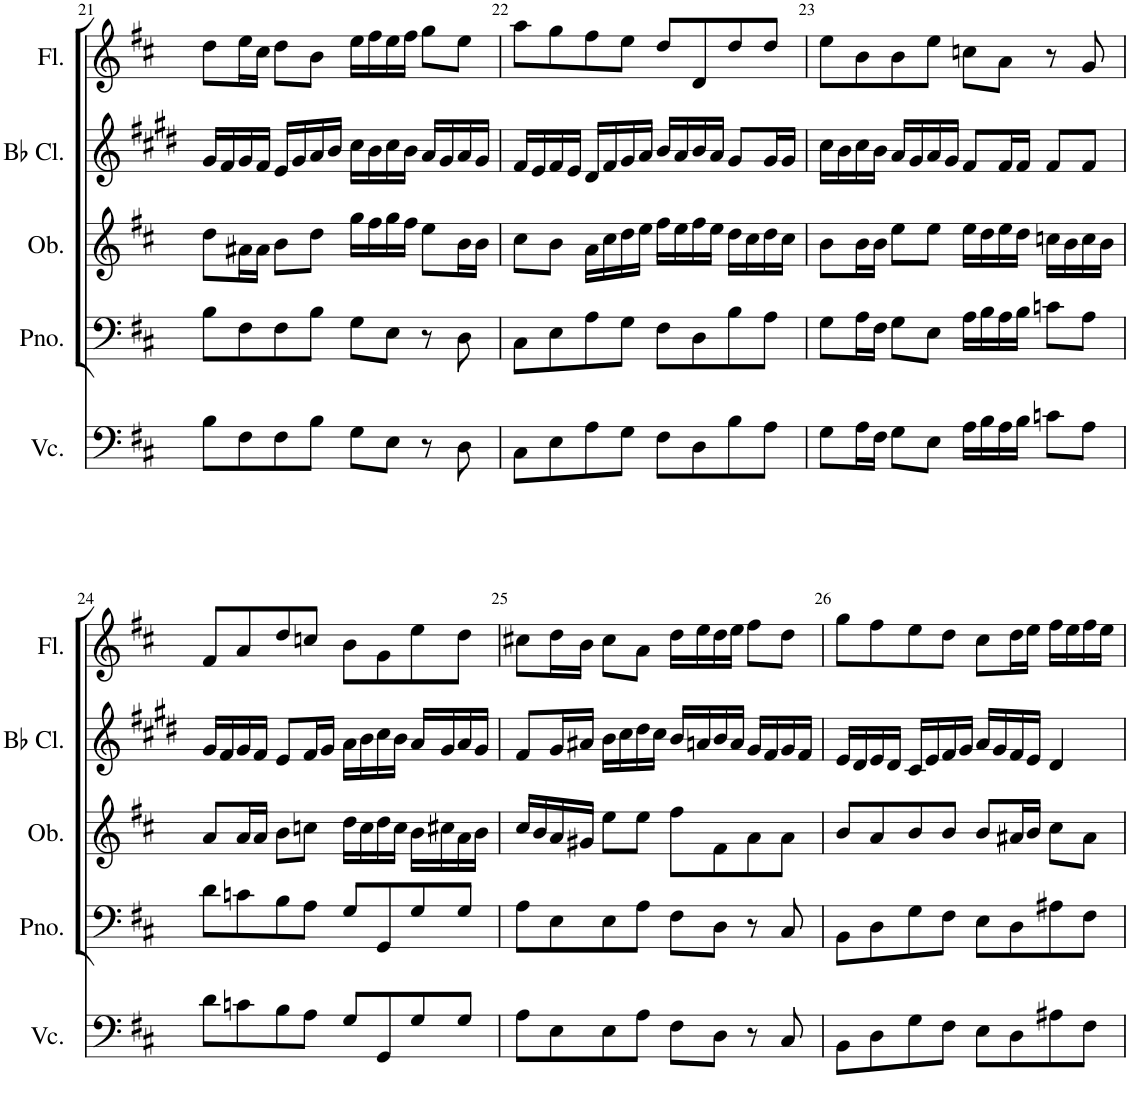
**kern	**kern	**kern	**kern	**kern
*part5	*part4	*part3	*part2	*part1
*staff5	*staff4	*staff3	*staff2	*staff1
*I"Violoncello	*I"Piano	*I"Oboe	*I"Bb Clarinet	*I"Flute
*I'Vc.	*I'Pno.	*I'Ob.	*I'Bb Cl.	*I'Fl.
!!LO:PB:g=z
*clefF4	*clefF4	*clefG2	*clefG2	*clefG2
*	*	*	*Trd1c2	*
*k[f#c#]	*k[f#c#]	*k[f#c#]	*k[f#c#g#d#]	*k[f#c#]
*M4/4	*M4/4	*M4/4	*M4/4	*M4/4
=21	=21	=21	=21	=21
8B\L	8B\L	8dd\L	16g#/LL	8dd\L
.	.	.	16f#/	.
8F#\	8F#\	16a#X\L	16g#/	16ee\L
.	.	16a#\JJ	16f#/JJ	16cc#\JJ
8F#\	8F#\	8b\L	16e/LL	8dd\L
.	.	.	16g#/	.
8B\J	8B\J	8dd\J	16a/	8b\J
.	.	.	16b/JJ	.
8G\L	8G\L	16gg\LL	16cc#\LL	16ee\LL
.	.	16ff#\	16b\	16ff#\
8E\J	8E\J	16gg\	16cc#\	16ee\
.	.	16ff#\JJ	16b\JJ	16ff#\JJ
8r	8r	8ee\L	16a/LL	8gg\L
.	.	.	16g#/	.
8D\	8D\	16b\L	16a/	8ee\J
.	.	16b\JJ	16g#/JJ	.
=22	=22	=22	=22	=22
8C#\L	8C#\L	8cc#\L	16f#/LL	8aa\L
.	.	.	16e/	.
8E\	8E\	8b\J	16f#/	8gg\
.	.	.	16e/JJ	.
8A\	8A\	16a\LL	16d#/LL	8ff#\
.	.	16cc#\	16f#/	.
8G\J	8G\J	16dd\	16g#/	8ee\J
.	.	16ee\JJ	16a/JJ	.
8F#\L	8F#\L	16ff#\LL	16b/LL	8dd/L
.	.	16ee\	16a/	.
8D\	8D\	16ff#\	16b/	8d/
.	.	16ee\JJ	16a/JJ	.
8B\	8B\	16dd\LL	8g#/L	8dd/
.	.	16cc#\	.	.
8A\J	8A\J	16dd\	16g#/L	8dd/J
.	.	16cc#\JJ	16g#/JJ	.
=23	=23	=23	=23	=23
8G\L	8G\L	8b\L	16cc#\LL	8ee\L
.	.	.	16b\	.
16A\L	16A\L	16b\L	16cc#\	8b\
16F#\JJ	16F#\JJ	16b\JJ	16b\JJ	.
8G\L	8G\L	8ee\L	16a/LL	8b\
.	.	.	16g#/	.
8E\J	8E\J	8ee\J	16a/	8ee\J
.	.	.	16g#/JJ	.
16A\LL	16A\LL	16ee\LL	8f#/L	8ccn\L
16B\	16B\	16dd\	.	.
16A\	16A\	16ee\	16f#/L	8a\J
16B\JJ	16B\JJ	16dd\JJ	16f#/JJ	.
8cn\L	8cn\L	16ccn\LL	8f#/L	8r
.	.	16b\	.	.
8A\J	8A\J	16cc\	8f#/J	8g/
.	.	16b\JJ	.	.
!!LO:LB:g=z
=24	=24	=24	=24	=24
8d\L	8d\L	8a/L	16g#/LL	8f#/L
.	.	.	16f#/	.
8cn\	8cn\	16a/L	16g#/	8a/
.	.	16a/JJ	16f#/JJ	.
8B\	8B\	8b\L	8e/L	8dd/
8A\J	8A\J	8ccn\J	16f#/L	8ccn/J
.	.	.	16g#/JJ	.
8G/L	8G/L	16dd\LL	16a\LL	8b\L
.	.	16cc\	16b\	.
8GG/	8GG/	16dd\	16cc#\	8g\
.	.	16cc\JJ	16b\JJ	.
8G/	8G/	16b\LL	16a/LL	8ee\
.	.	16cc#X\	16g#/	.
8G/J	8G/J	16a\	16a/	8dd\J
.	.	16b\JJ	16g#/JJ	.
=25	=25	=25	=25	=25
8A\L	8A\L	16cc#/LL	8f#/L	8cc#X\L
.	.	16b/	.	.
8E\	8E\	16a/	16g#/L	16dd\L
.	.	16g#X/JJ	16a#X/JJ	16b\JJ
8E\	8E\	8ee\L	16b\LL	8cc#\L
.	.	.	16cc#\	.
8A\J	8A\J	8ee\J	16dd#\	8a\J
.	.	.	16cc#\JJ	.
8F#\L	8F#\L	8ff#\L	16b/LL	16dd\LL
.	.	.	16an/	16ee\
8D\J	8D\J	8f#\	16b/	16dd\
.	.	.	16a/JJ	16ee\JJ
8r	8r	8a\	16g#/LL	8ff#\L
.	.	.	16f#/	.
8C#/	8C#/	8a\J	16g#/	8dd\J
.	.	.	16f#/JJ	.
=26	=26	=26	=26	=26
8BB\L	8BB\L	8b/L	16e/LL	8gg\L
.	.	.	16d#/	.
8D\	8D\	8a/	16e/	8ff#\
.	.	.	16d#/JJ	.
8G\	8G\	8b/	16c#/LL	8ee\
.	.	.	16e/	.
8F#\J	8F#\J	8b/J	16f#/	8dd\J
.	.	.	16g#/JJ	.
8E\L	8E\L	8b/L	16a/LL	8cc#\L
.	.	.	16g#/	.
8D\	8D\	16a#X/L	16f#/	16dd\L
.	.	16b/JJ	16e/JJ	16ee\JJ
8A#X\	8A#X\	8cc#\L	4d#/	16ff#\LL
.	.	.	.	16ee\
8F#\J	8F#\J	8a#\J	.	16ff#\
.	.	.	.	16ee\JJ
=	=	=	=	=
*-	*-	*-	*-	*-
